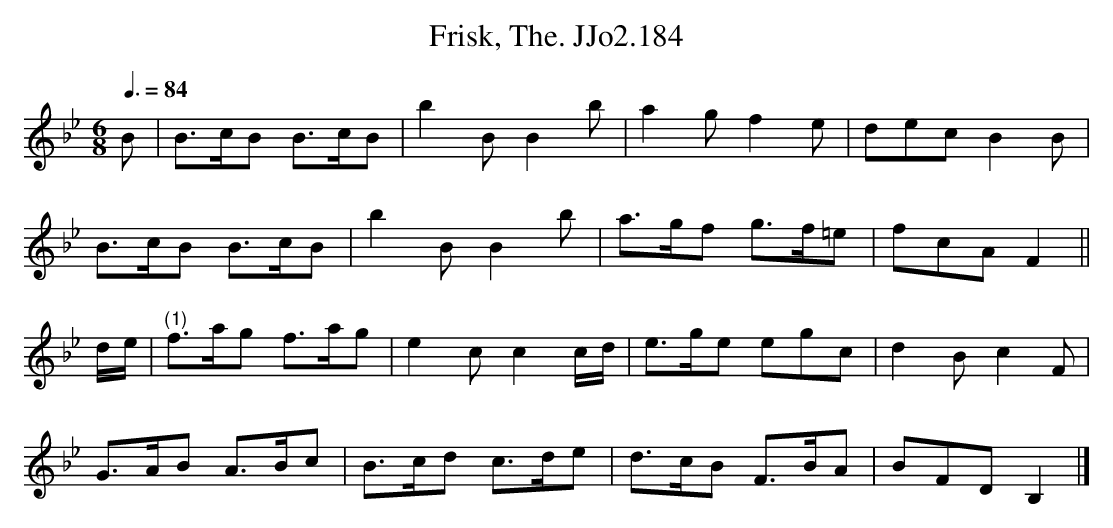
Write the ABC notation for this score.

X:1
T:Frisk, The. JJo2.184
M:6/8
L:1/8
Q:3/8=84
K:Bb
B|B>cB B>cB|b2BB2b|a2gf2e|decB2B|
B>cB B>cB|b2BB2b|a>gf g>f=e|fcAF2||
d/e/|"(1)"f>ag f>ag|e2cc2c/d/|e>ge egc|d2Bc2F|
G>AB A>Bc|B>cd c>de|d>cB F>BA|BFDB,2|]
